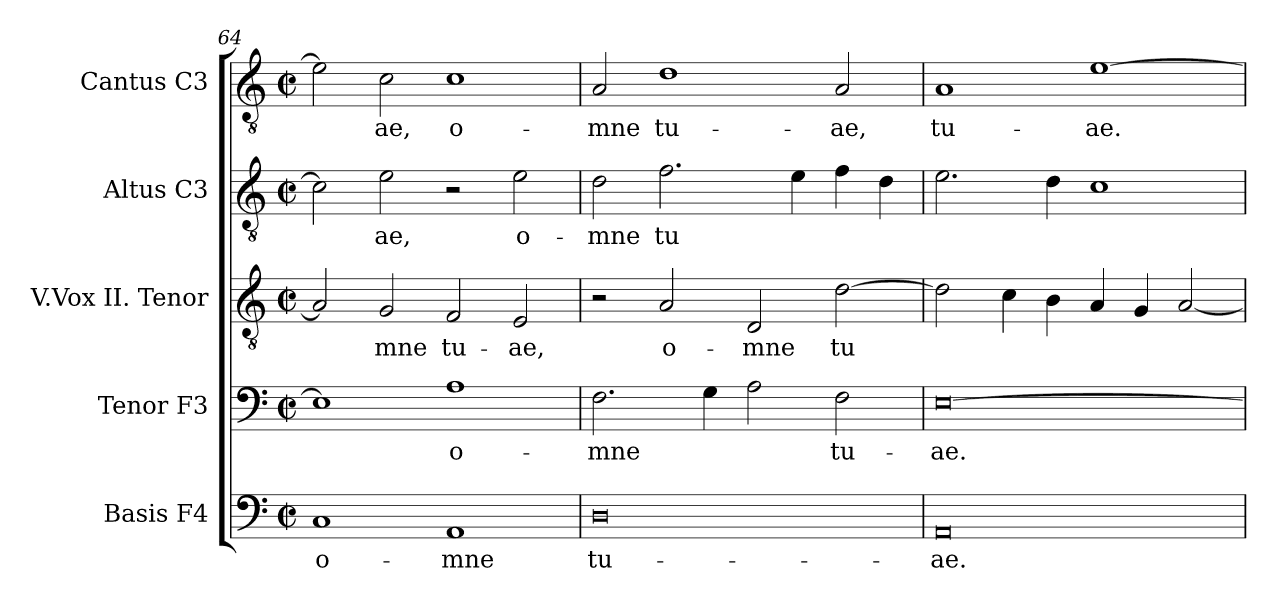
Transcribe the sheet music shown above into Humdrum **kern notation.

**kern	**text	**kern	**text	**kern	**text	**kern	**text	**kern	**text
*part5	*part5	*part4	*part4	*part3	*part3	*part2	*part2	*part1	*part1
*staff5	*staff5	*staff4	*staff4	*staff3	*staff3	*staff2	*staff2	*staff1	*staff1
*I"Basis  F4	*	*I"Tenor  F3	*	*I"V.Vox  II. Tenor	*	*I"Altus  C3	*	*I"Cantus  C3	*
*I'B	*	*I'T	*	*	*	*I'A	*	*I'C	*
*clefF4	*	*clefF4	*	*clefGv2	*	*clefGv2	*	*clefGv2	*
*k[]	*	*k[]	*	*k[]	*	*k[]	*	*k[]	*
*C:	*	*C:	*	*C:	*	*C:	*	*C:	*
*M2/2	*	*M2/2	*	*M2/2	*	*M2/2	*	*M2/2	*
*met(c|)	*	*met(c|)	*	*met(c|)	*	*met(c|)	*	*met(c|)	*
=64	=64	=64	=64	=64	=64	=64	=64	=64	=64
!	!LO:LY:b:cj	!	!LO:LY:b:cj	!	!LO:LY:b:rj	!	!LO:LY:b:cj	!	!LO:LY:b:cj
1C	o-	1E]	.	2A/]	--	2c\]	--	2e\]	--
!	!	!	!	!	!LO:LY:b:rj	!	!LO:LY:b:cj	!	!LO:LY:b:cj
.	.	.	.	2G/	-mne	2e\	-ae,	2c\	-ae,
!	!LO:LY:b:cj	!	!LO:LY:b:cj	!	!LO:LY:b:rj	!	!	!	!LO:LY:b:cj
1AA	-mne	1A	o-	2F/	tu-	2r	.	1c	o-
!	!	!	!	!	!LO:LY:b:rj	!	!LO:LY:b:cj	!	!
.	.	.	.	2E/	-ae,	2e\	o-	.	.
=65	=65	=65	=65	=65	=65	=65	=65	=65	=65
!	!LO:LY:b:cj	!	!LO:LY:b:cj	!	!	!	!LO:LY:b:cj	!	!LO:LY:b:cj
0D	tu-	2.F\	-mne	2r	.	2d\	-mne	2A/	-mne
!	!	!	!	!	!LO:LY:b:rj	!	!LO:LY:b:cj	!	!LO:LY:b:cj
.	.	.	.	2A/	o-	2.f\	tu-	1d	tu-
!	!	!	!LO:LY:b:cj	!	!	!	!	!	!
.	.	4G\	.	.	.	.	.	.	.
!	!	!	!LO:LY:b:cj	!	!LO:LY:b:rj	!	!	!	!
.	.	2A\	.	2D/	-mne	.	.	.	.
!	!	!	!	!	!	!	!LO:LY:b:cj	!	!
.	.	.	.	.	.	4e\	--	.	.
!	!	!	!LO:LY:b:cj	!	!LO:LY:b:rj	!	!LO:LY:b:cj	!	!LO:LY:b:cj
.	.	2F\	tu-	[>2d\	tu-	4f\	--	2A/	-ae,
!	!	!	!	!	!	!	!LO:LY:b:cj	!	!
.	.	.	.	.	.	4d\	--	.	.
=66	=66	=66	=66	=66	=66	=66	=66	=66	=66
!	!LO:LY:b:cj	!	!LO:LY:b:cj	!	!LO:LY:b:rj	!	!LO:LY:b:cj	!	!LO:LY:b:cj
0AA	-ae.	[>0E	-ae.	2d\]	--	2.e\	--	1A	tu-
!	!	!	!	!	!LO:LY:b:rj	!	!	!	!
.	.	.	.	4c\	--	.	.	.	.
!	!	!	!	!	!LO:LY:b:rj	!	!LO:LY:b:cj	!	!
.	.	.	.	4B\	--	4d\	--	.	.
!	!	!	!	!	!LO:LY:b:rj	!	!LO:LY:b:cj	!	!LO:LY:b:cj
.	.	.	.	4A/	--	1c	--	[>1e	-ae.
!	!	!	!	!	!LO:LY:b:rj	!	!	!	!
.	.	.	.	4G/	--	.	.	.	.
!	!	!	!	!	!LO:LY:b:rj	!	!	!	!
.	.	.	.	[<2A/	--	.	.	.	.
=	=	=	=	=	=	=	=	=	=
*-	*-	*-	*-	*-	*-	*-	*-	*-	*-
